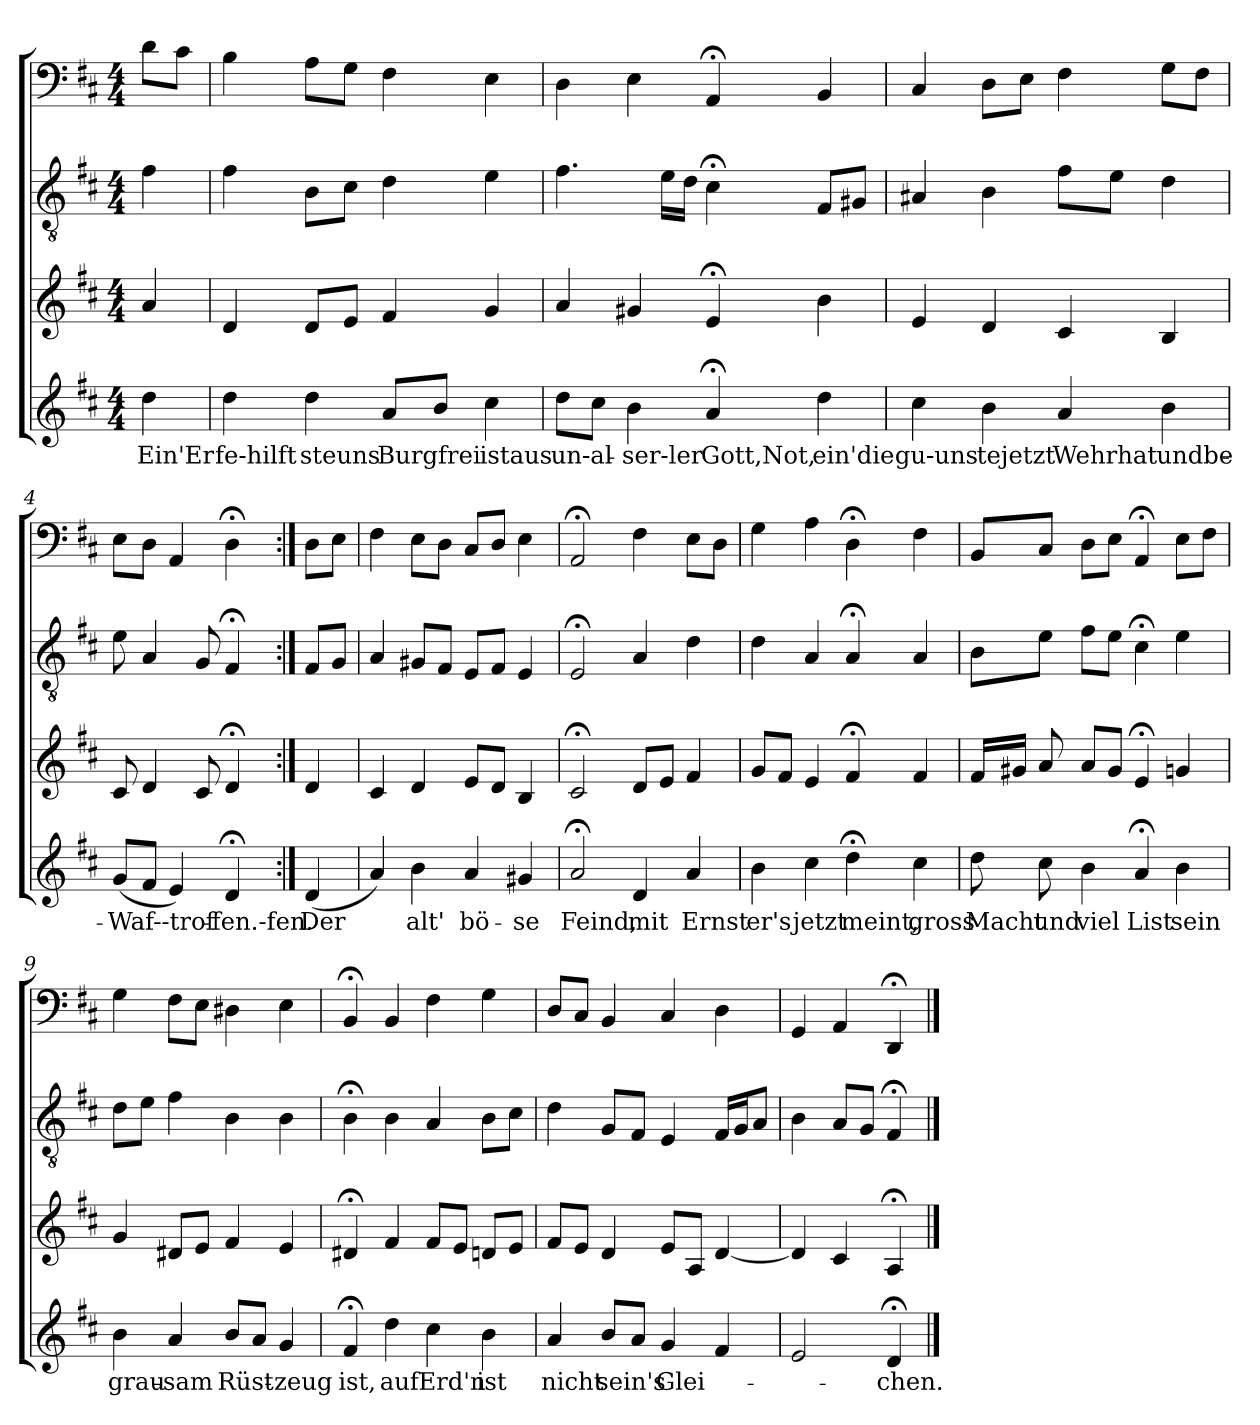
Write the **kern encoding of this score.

**kern	**text	**kern	**kern	**kern
*part4	*part4	*part3	*part2	*part1
*staff4	*staff4	*staff3	*staff2	*staff1
*clefG2	*	*clefG2	*clefGv2	*clefF4
*k[f#c#]	*	*k[f#c#]	*k[f#c#]	*k[f#c#]
*D:	*	*D:	*D:	*D:
*M4/4	*	*M4/4	*M4/4	*M4/4
=	=	=	=	=
4dd\	Ein'Er	4a/	4f#\	8d\L
.	.	.	.	8c#\J
=1	=1	=1	=1	=1
4dd\	fe-hilft	4d/	4f#\	4B\
4dd\	-steuns	8d/L	8B\L	8A\L
.	.	8e/J	8c#\J	8G\J
8a/L	Burgfrei	4f#/	4d\	4F#\
8b/J	.	.	.	.
4cc#\	istaus	4g/	4e\	4E\
=2	=2	=2	=2	=2
8dd\L	un-al-	4a/	4.f#\	4D\
8cc#\J	.	.	.	.
4b\	-ser-ler	4g#X/	.	4E\
.	.	.	16e\LL	.
.	.	.	16d\JJ	.
4a;</	Gott,Not,	4e;</	4c#;<\	4AA;</
4dd\	ein'die	4b\	8F#/L	4BB/
.	.	.	8G#X/J	.
=3	=3	=3	=3	=3
4cc#\	gu-uns	4e/	4A#X/	4C#/
4b\	-tejetzt	4d/	4B\	8D\L
.	.	.	.	8E\J
4a/	Wehrhat	4c#/	8f#\L	4F#\
.	.	.	8e\J	.
4b\	undbe-	4B/	4d\	8G\L
.	.	.	.	8F#\J
=4	=4	=4	=4	=4
(8g/L	Waf--trof-	8c#/	8e\	8E\L
8f#/J	.	4d/	4A/	8D\J
4e/)	.	.	.	4AA/
.	.	8c#/	8G/	.
4d;</	-fen.-fen.	4d;</	4F#;</	4D;<\
=:|!	=:|!	=:|!	=:|!	=:|!
(4d/	Der	4d/	8F#/L	8D\L
.	.	.	8G/J	8E\J
=5	=5	=5	=5	=5
4a/)	.	4c#/	4A/	4F#\
4b\	alt'	4d/	8G#X/L	8E\L
.	.	.	8F#/J	8D\J
4a/	bö-	8e/L	8E/L	8C#/L
.	.	8d/J	8F#/J	8D/J
4g#X/	-se	4B/	4E/	4E\
=6	=6	=6	=6	=6
2a;</	Feind,	2c#;</	2E;</	2AA;</
4d/	mit	8d/L	4A/	4F#\
.	.	8e/J	.	.
4a/	Ernst	4f#/	4d\	8E\L
.	.	.	.	8D\J
=7	=7	=7	=7	=7
4b\	er's	8g/L	4d\	4G\
.	.	8f#/J	.	.
4cc#\	jetzt	4e/	4A/	4A\
4dd;<\	meint,	4f#;</	4A;</	4D;<\
4cc#\	gross	4f#/	4A/	4F#\
=8	=8	=8	=8	=8
8dd\	Macht	16f#/LL	8B\L	8BB/L
.	.	16g#X/JJ	.	.
8cc#\	und	8a/	8e\J	8C#/J
4b\	viel	8a/L	8f#\L	8D\L
.	.	8g#/J	8e\J	8E\J
4a;</	List	4e;</	4c#;<\	4AA;</
4b\	sein	4gn/	4e\	8E\L
.	.	.	.	8F#\J
=9	=9	=9	=9	=9
4b\	grau-	4g/	8d\L	4G\
.	.	.	8e\J	.
4a/	-sam	8d#X/L	4f#\	8F#\L
.	.	8e/J	.	8E\J
8b/L	Rüst-	4f#/	4B\	4D#X\
8a/J	.	.	.	.
4g/	-zeug	4e/	4B\	4E\
=10	=10	=10	=10	=10
4f#;</	ist,	4d#X;</	4B;<\	4BB;</
4dd\	auf	4f#/	4B\	4BB/
4cc#\	Erd'n	8f#/L	4A/	4F#\
.	.	8e/J	.	.
4b\	ist	8dn/L	8B\L	4G\
.	.	8e/J	8c#\J	.
=11	=11	=11	=11	=11
4a/	nicht	8f#/L	4d\	8D/L
.	.	8e/J	.	8C#/J
8b/L	sein's	4d/	8G/L	4BB/
8a/J	.	.	8F#/J	.
4g/	Glei-	8e/L	4E/	4C#/
.	.	8A/J	.	.
4f#/	.	[4d/	16F#/LL	4D\
.	.	.	16G/J	.
.	.	.	8A/J	.
=12	=12	=12	=12	=12
2e/	.	4d/]	4B\	4GG/
.	.	4c#/	8A/L	4AA/
.	.	.	8G/J	.
4d;</	-chen.	4A;</	4F#;</	4DD;</
==	==	==	==	==
*-	*-	*-	*-	*-
